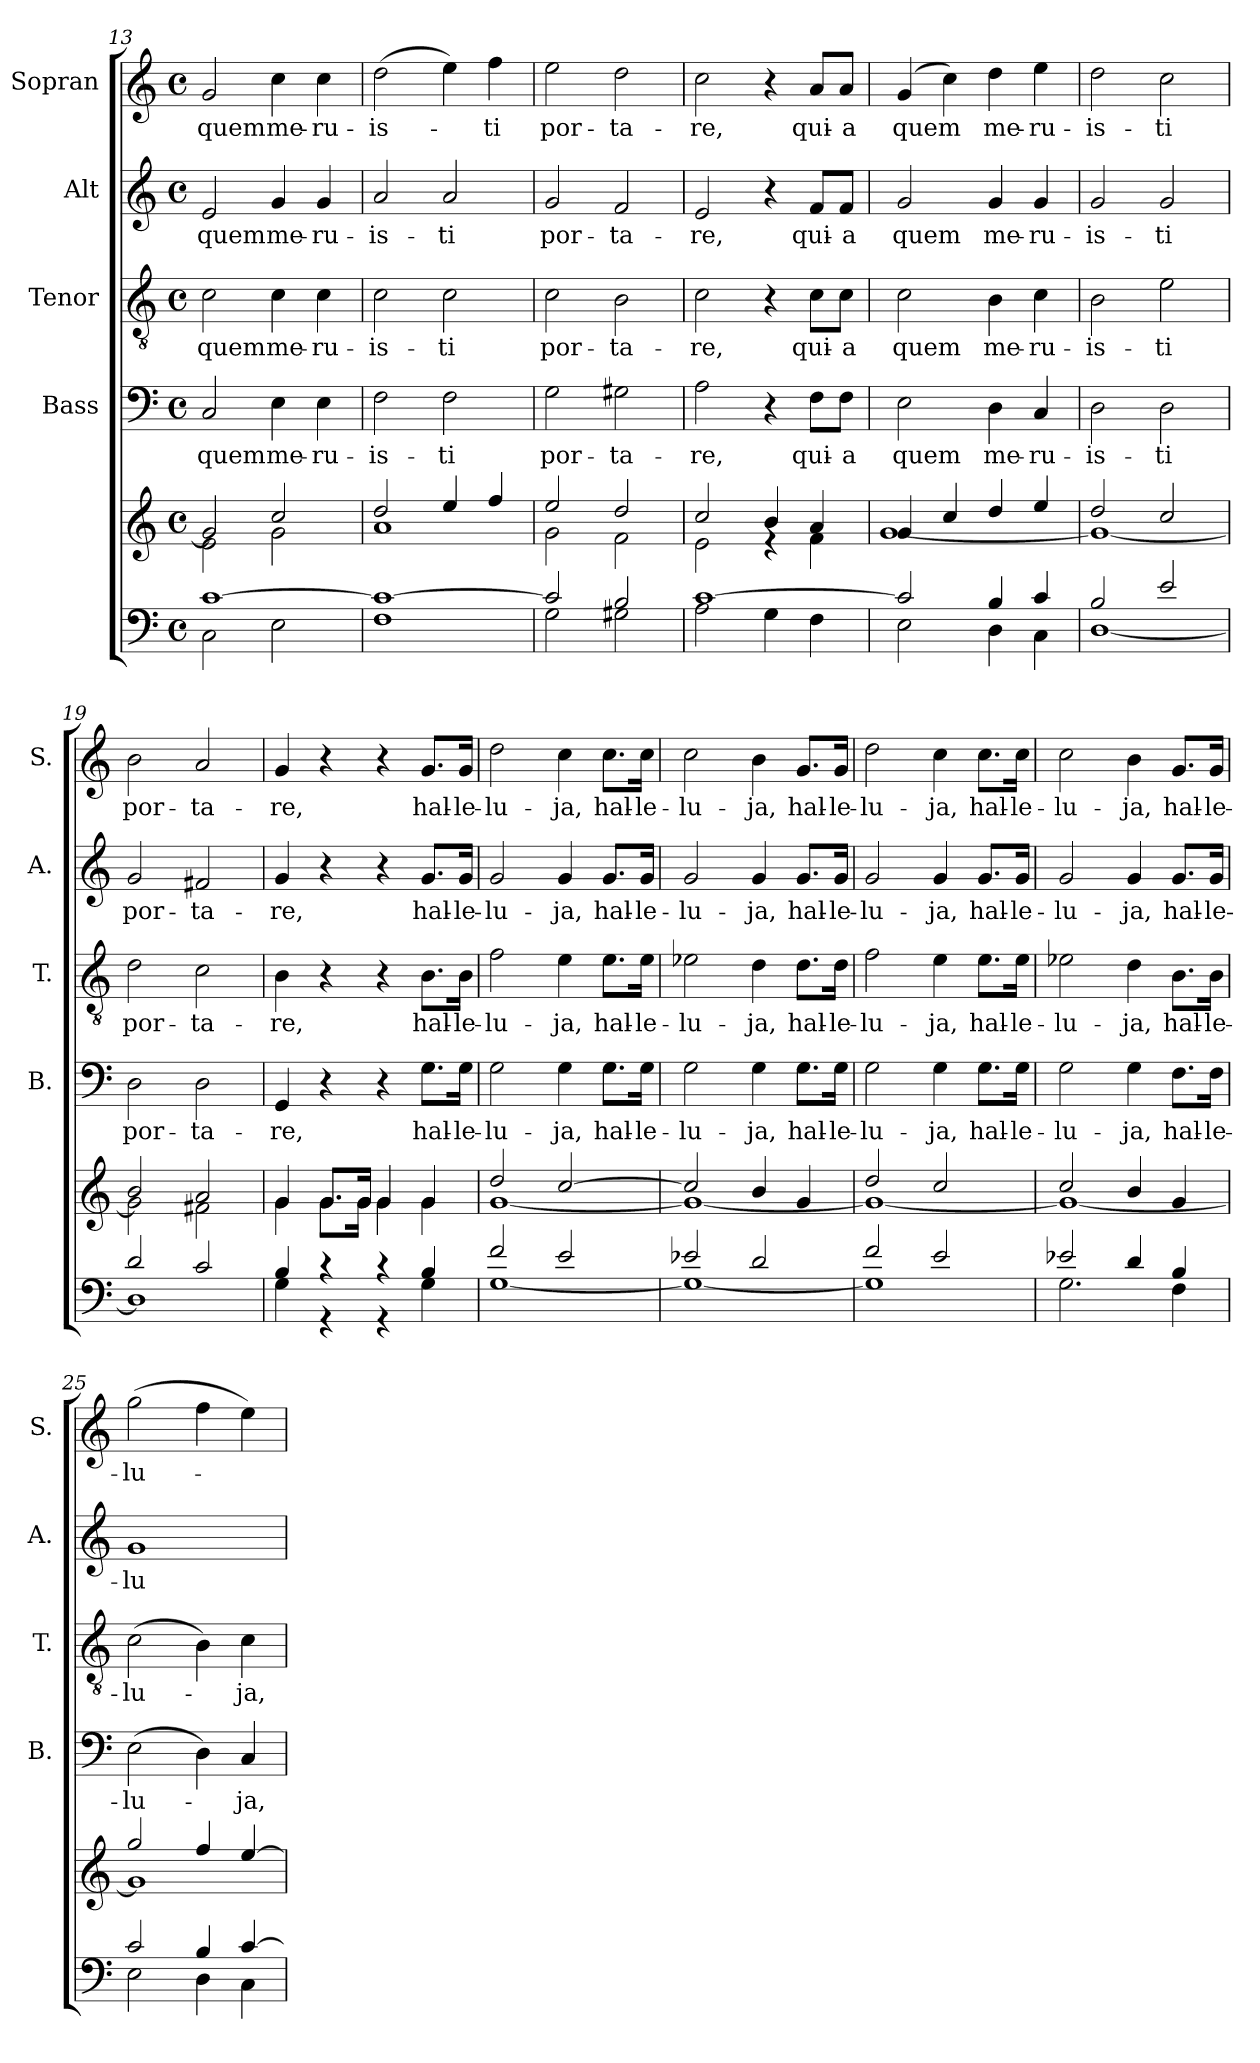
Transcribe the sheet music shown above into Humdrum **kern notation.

**kern	**kern	**kern	**text	**kern	**text	**kern	**text	**kern	**text
*part5	*part5	*part4	*part4	*part3	*part3	*part2	*part2	*part1	*part1
*staff6	*staff5	*staff4	*staff4	*staff3	*staff3	*staff2	*staff2	*staff1	*staff1
*	*	*I"Bass	*	*I"Tenor	*	*I"Alt	*	*I"Sopran	*
*	*	*I'B.	*	*I'T.	*	*I'A.	*	*I'S.	*
*clefF4	*clefG2	*clefF4	*	*clefGv2	*	*clefG2	*	*clefG2	*
*k[]	*k[]	*k[]	*	*k[]	*	*k[]	*	*k[]	*
*C:	*C:	*C:	*	*C:	*	*C:	*	*C:	*
*M4/4	*M4/4	*M4/4	*	*M4/4	*	*M4/4	*	*M4/4	*
*met(c)	*met(c)	*met(c)	*	*met(c)	*	*met(c)	*	*met(c)	*
=13	=13	=13	=13	=13	=13	=13	=13	=13	=13
*^	*^	*	*	*	*	*	*	*	*
!	!	!	!	!	!LO:LY:b	!	!LO:LY:b	!	!LO:LY:b	!	!LO:LY:b
[>1c	2C\	2g/]	2e\	2C/	quem	2c\	quem	2e/	quem	2g/	quem
!	!	!	!	!	!LO:LY:b	!	!LO:LY:b	!	!LO:LY:b	!	!LO:LY:b
.	2E\	2cc/	2g\	4E\	me-	4c\	me-	4g/	me-	4cc\	me-
!	!	!	!	!	!LO:LY:b	!	!LO:LY:b	!	!LO:LY:b	!	!LO:LY:b
.	.	.	.	4E\	-ru-	4c\	-ru-	4g/	-ru-	4cc\	-ru-
=14	=14	=14	=14	=14	=14	=14	=14	=14	=14	=14	=14
!	!	!	!	!	!LO:LY:b	!	!LO:LY:b	!	!LO:LY:b	!	!LO:LY:b
1c_	1F	2dd/	1a	2F\	-is-	2c\	-is-	2a/	-is-	(>2dd\	-is-
!	!	!	!	!	!LO:LY:b	!	!LO:LY:b	!	!LO:LY:b	!	!
.	.	4ee/	.	2F\	-ti	2c\	-ti	2a/	-ti	4ee\)	.
!	!	!	!	!	!	!	!	!	!	!	!LO:LY:b
.	.	4ff/	.	.	.	.	.	.	.	4ff\	-ti
!!LO:PB:g=z
=15	=15	=15	=15	=15	=15	=15	=15	=15	=15	=15	=15
!	!	!	!	!	!LO:LY:b	!	!LO:LY:b	!	!LO:LY:b	!	!LO:LY:b
2c/]	2G\	2ee/	2g\	2G\	por-	2c\	por-	2g/	por-	2ee\	por-
!	!	!	!	!	!LO:LY:b	!	!LO:LY:b	!	!LO:LY:b	!	!LO:LY:b
2B/	2G#X\	2dd/	2f\	2G#X\	-ta-	2B\	-ta-	2f/	-ta-	2dd\	-ta-
=16	=16	=16	=16	=16	=16	=16	=16	=16	=16	=16	=16
!	!	!	!	!	!LO:LY:b	!	!LO:LY:b	!	!LO:LY:b	!	!LO:LY:b
[>1c	2A\	2cc/	2e\	2A\	-re,	2c\	-re,	2e/	-re,	2cc\	-re,
.	4G\	4b/	4rd	4r	.	4r	.	4r	.	4r	.
!	!	!	!	!	!LO:LY:b	!	!LO:LY:b	!	!LO:LY:b	!	!LO:LY:b
.	4F\	4a/	4f\	8F\L	qui-	8c\L	qui-	8f/L	qui-	8a/L	qui-
!	!	!	!	!	!LO:LY:b	!	!LO:LY:b	!	!LO:LY:b	!	!LO:LY:b
.	.	.	.	8F\J	-a	8c\J	-a	8f/J	-a	8a/J	-a
=17	=17	=17	=17	=17	=17	=17	=17	=17	=17	=17	=17
!	!	!	!	!	!LO:LY:b	!	!LO:LY:b	!	!LO:LY:b	!	!LO:LY:b
2c/]	2E\	4g/	[<1g	2E\	quem	2c\	quem	2g/	quem	(4g/	quem
.	.	4cc/	.	.	.	.	.	.	.	4cc\)	.
!	!	!	!	!	!LO:LY:b	!	!LO:LY:b	!	!LO:LY:b	!	!LO:LY:b
4B/	4D\	4dd/	.	4D\	me-	4B\	me-	4g/	me-	4dd\	me-
!	!	!	!	!	!LO:LY:b	!	!LO:LY:b	!	!LO:LY:b	!	!LO:LY:b
4c/	4C\	4ee/	.	4C/	-ru-	4c\	-ru-	4g/	-ru-	4ee\	-ru-
=18	=18	=18	=18	=18	=18	=18	=18	=18	=18	=18	=18
!	!	!	!	!	!LO:LY:b	!	!LO:LY:b	!	!LO:LY:b	!	!LO:LY:b
2B/	[<1D	2dd/	1g_	2D\	-is-	2B\	-is-	2g/	-is-	2dd\	-is-
!	!	!	!	!	!LO:LY:b	!	!LO:LY:b	!	!LO:LY:b	!	!LO:LY:b
2e/	.	2cc/	.	2D\	-ti	2e\	-ti	2g/	-ti	2cc\	-ti
=19	=19	=19	=19	=19	=19	=19	=19	=19	=19	=19	=19
!	!	!	!	!	!LO:LY:b	!	!LO:LY:b	!	!LO:LY:b	!	!LO:LY:b
2d/	1D]	2b/	2g\]	2D\	por-	2d\	por-	2g/	por-	2b\	por-
!	!	!	!	!	!LO:LY:b	!	!LO:LY:b	!	!LO:LY:b	!	!LO:LY:b
2c/	.	2a/	2f#X\	2D\	-ta-	2c\	-ta-	2f#X/	-ta-	2a/	-ta-
=20	=20	=20	=20	=20	=20	=20	=20	=20	=20	=20	=20
!	!	!	!	!	!LO:LY:b	!	!LO:LY:b	!	!LO:LY:b	!	!LO:LY:b
4B/	4G\	4g/	4g\	4GG/	-re,	4B\	-re,	4g/	-re,	4g/	-re,
4r	4r	8.g/L	8.g\L	4r	.	4r	.	4r	.	4r	.
.	.	16g/Jk	16g\Jk	.	.	.	.	.	.	.	.
4r	4r	4g/	4g\	4r	.	4r	.	4r	.	4r	.
!	!	!	!	!	!LO:LY:b	!	!LO:LY:b	!	!LO:LY:b	!	!LO:LY:b
4B/	4G\	4g/	4g\	8.G\L	hal-	8.B\L	hal-	8.g/L	hal-	8.g/L	hal-
!	!	!	!	!	!LO:LY:b	!	!LO:LY:b	!	!LO:LY:b	!	!LO:LY:b
.	.	.	.	16G\Jk	-le-	16B\Jk	-le-	16g/Jk	-le-	16g/Jk	-le-
=21	=21	=21	=21	=21	=21	=21	=21	=21	=21	=21	=21
!	!	!	!	!	!LO:LY:b	!	!LO:LY:b	!	!LO:LY:b	!	!LO:LY:b
2f/	[<1G	2dd/	[<1g	2G\	-lu-	2f\	-lu-	2g/	-lu-	2dd\	-lu-
!	!	!	!	!	!LO:LY:b	!	!LO:LY:b	!	!LO:LY:b	!	!LO:LY:b
2e/	.	[>2cc/	.	4G\	-ja,	4e\	-ja,	4g/	-ja,	4cc\	-ja,
!	!	!	!	!	!LO:LY:b	!	!LO:LY:b	!	!LO:LY:b	!	!LO:LY:b
.	.	.	.	8.G\L	hal-	8.e\L	hal-	8.g/L	hal-	8.cc\L	hal-
!	!	!	!	!	!LO:LY:b	!	!LO:LY:b	!	!LO:LY:b	!	!LO:LY:b
.	.	.	.	16G\Jk	-le-	16e\Jk	-le-	16g/Jk	-le-	16cc\Jk	-le-
!!LO:LB:g=z
=22	=22	=22	=22	=22	=22	=22	=22	=22	=22	=22	=22
!	!	!	!	!	!LO:LY:b	!	!LO:LY:b	!	!LO:LY:b	!	!LO:LY:b
2e-X/	1G_	2cc/]	1g_	2G\	-lu-	2e-X\	-lu-	2g/	-lu-	2cc\	-lu-
!	!	!	!	!	!LO:LY:b	!	!LO:LY:b	!	!LO:LY:b	!	!LO:LY:b
2d/	.	4b/	.	4G\	-ja,	4d\	-ja,	4g/	-ja,	4b\	-ja,
!	!	!	!	!	!LO:LY:b	!	!LO:LY:b	!	!LO:LY:b	!	!LO:LY:b
.	.	4g/	.	8.G\L	hal-	8.d\L	hal-	8.g/L	hal-	8.g/L	hal-
!	!	!	!	!	!LO:LY:b	!	!LO:LY:b	!	!LO:LY:b	!	!LO:LY:b
.	.	.	.	16G\Jk	-le-	16d\Jk	-le-	16g/Jk	-le-	16g/Jk	-le-
=23	=23	=23	=23	=23	=23	=23	=23	=23	=23	=23	=23
!	!	!	!	!	!LO:LY:b	!	!LO:LY:b	!	!LO:LY:b	!	!LO:LY:b
2f/	1G]	2dd/	1g_	2G\	-lu-	2f\	-lu-	2g/	-lu-	2dd\	-lu-
!	!	!	!	!	!LO:LY:b	!	!LO:LY:b	!	!LO:LY:b	!	!LO:LY:b
2e/	.	2cc/	.	4G\	-ja,	4e\	-ja,	4g/	-ja,	4cc\	-ja,
!	!	!	!	!	!LO:LY:b	!	!LO:LY:b	!	!LO:LY:b	!	!LO:LY:b
.	.	.	.	8.G\L	hal-	8.e\L	hal-	8.g/L	hal-	8.cc\L	hal-
!	!	!	!	!	!LO:LY:b	!	!LO:LY:b	!	!LO:LY:b	!	!LO:LY:b
.	.	.	.	16G\Jk	-le-	16e\Jk	-le-	16g/Jk	-le-	16cc\Jk	-le-
=24	=24	=24	=24	=24	=24	=24	=24	=24	=24	=24	=24
!	!	!	!	!	!LO:LY:b	!	!LO:LY:b	!	!LO:LY:b	!	!LO:LY:b
2e-X/	2.G\	2cc/	1g_	2G\	-lu-	2e-X\	-lu-	2g/	-lu-	2cc\	-lu-
!	!	!	!	!	!LO:LY:b	!	!LO:LY:b	!	!LO:LY:b	!	!LO:LY:b
4d/	.	4b/	.	4G\	-ja,	4d\	-ja,	4g/	-ja,	4b\	-ja,
!	!	!	!	!	!LO:LY:b	!	!LO:LY:b	!	!LO:LY:b	!	!LO:LY:b
4B/	4F\	4g/	.	8.F\L	hal-	8.B\L	hal-	8.g/L	hal-	8.g/L	hal-
!	!	!	!	!	!LO:LY:b	!	!LO:LY:b	!	!LO:LY:b	!	!LO:LY:b
.	.	.	.	16F\Jk	-le-	16B\Jk	-le-	16g/Jk	-le-	16g/Jk	-le-
=25	=25	=25	=25	=25	=25	=25	=25	=25	=25	=25	=25
!	!	!	!	!	!LO:LY:b	!	!LO:LY:b	!	!LO:LY:b	!	!LO:LY:b
2c/	2E\	2gg/	1g]	(>2E\	-lu-	(>2c\	-lu-	1g	-lu-	(>2gg\	-lu-
4B/	4D\	4ff/	.	4D\)	.	4B\)	.	.	.	4ff\	.
!	!	!	!	!	!LO:LY:b	!	!LO:LY:b	!	!	!	!
[>4c/	4C\	[>4ee/	.	4C/	-ja,	4c\	-ja,	.	.	4ee\)	.
*v	*v	*	*	*	*	*	*	*	*	*	*
*	*v	*v	*	*	*	*	*	*	*	*
=	=	=	=	=	=	=	=	=	=
*-	*-	*-	*-	*-	*-	*-	*-	*-	*-
